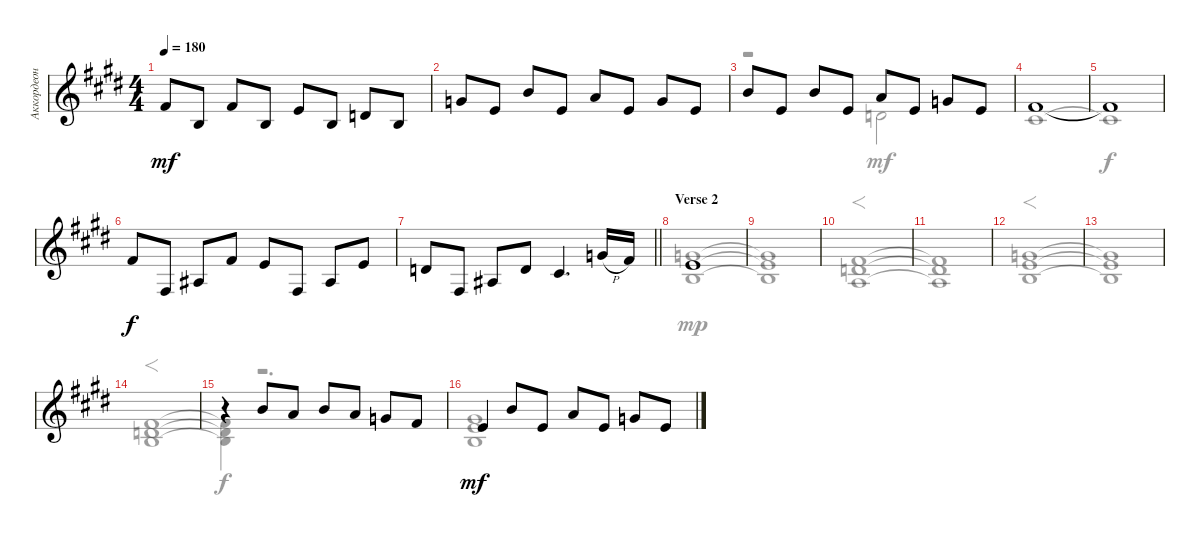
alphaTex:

\track ("Аккордеон" "Аккордеон") {instrument accordion}
\staff {score}
\tuning (E4 B3 G3 D3 A2 E2) {hide}
\voice
\ts (4 4)
\tempo 180
\clef g2
\ks c#minor
7.2.8{dy mf} 4.3.8 7.2.8 4.3.8 5.2.8 4.3.8 3.2.8 4.3.8 |
3.1.8 5.2.8 7.1.8 5.2.8 5.1.8 5.2.8 3.1.8 5.2.8 |
7.1.8 5.2.8 7.1.8 5.2.8 5.1.8 5.2.8 3.1.8 5.2.8 |
2.1.1 |
2.1{t}.1 |
7.2.8{dy f} 4.4.8 3.3.8 7.2.8 5.2.8 4.4.8 3.3.8 5.2.8 |
\barLineRight lightlight
3.2.8 4.4.8 3.3.8 3.2.8 2.2.4{d} 3.1{h}.16 2.1.16 |
\section ("" "Verse 2")
0.1.1 |
|
|
|
|
|
|
r.4 7.1.8 5.1.8 7.1.8 5.1.8 3.1.8 2.1.8 |
5.2.4{dy mf} 7.1.8 5.2.8 5.1.8 5.2.8 3.1.8 5.2.8
\voice
\clef g2
\ottava regular
\simile none
\ks c#minor
|
|
r.2 17.5.2{dy mf} |
16.5.1 |
16.5{t}.1{dy f} |
|
\barLineRight lightlight
|
(17.4 19.5 19.6).1{dy mp} |
(17.4{t} 19.5{t} 19.6{t}).1 |
(16.4 17.5 17.6).1{f} |
(16.4{t} 17.5{t} 17.6{t}).1 |
(17.4 19.5 19.6).1{f} |
(17.4{t} 19.5{t} 19.6{t}).1 |
(16.4 17.5 19.6).1{f} |
(16.4{t} 17.5{t} 19.6{t}).4{dy f} r.2{d} |
(17.4 19.5 19.6).1{dy mf}
